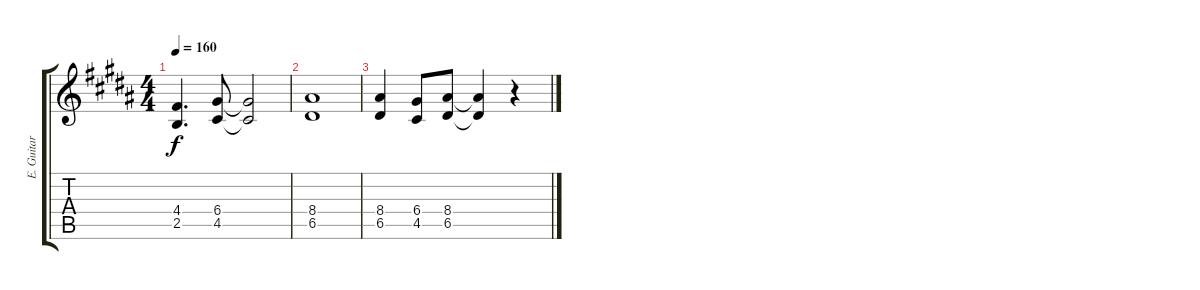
\track ("E. Guitar IV" "E. Guitar ") {instrument overdrivenguitar}
\staff {score tabs}
\tuning (E4 B3 G3 D3 A2 E2) {hide}
\ts (4 4)
\tempo 160
\clef g2
\ks b
(4.4{t} 2.5{t}).4{d dy f} (6.4 4.5).8 (6.4{t} 4.5{t}).2 |
(8.4 6.5).1 |
(8.4 6.5).4 (6.4 4.5).8 (8.4 6.5).8 (8.4{t} 6.5{t}).4 r.4
